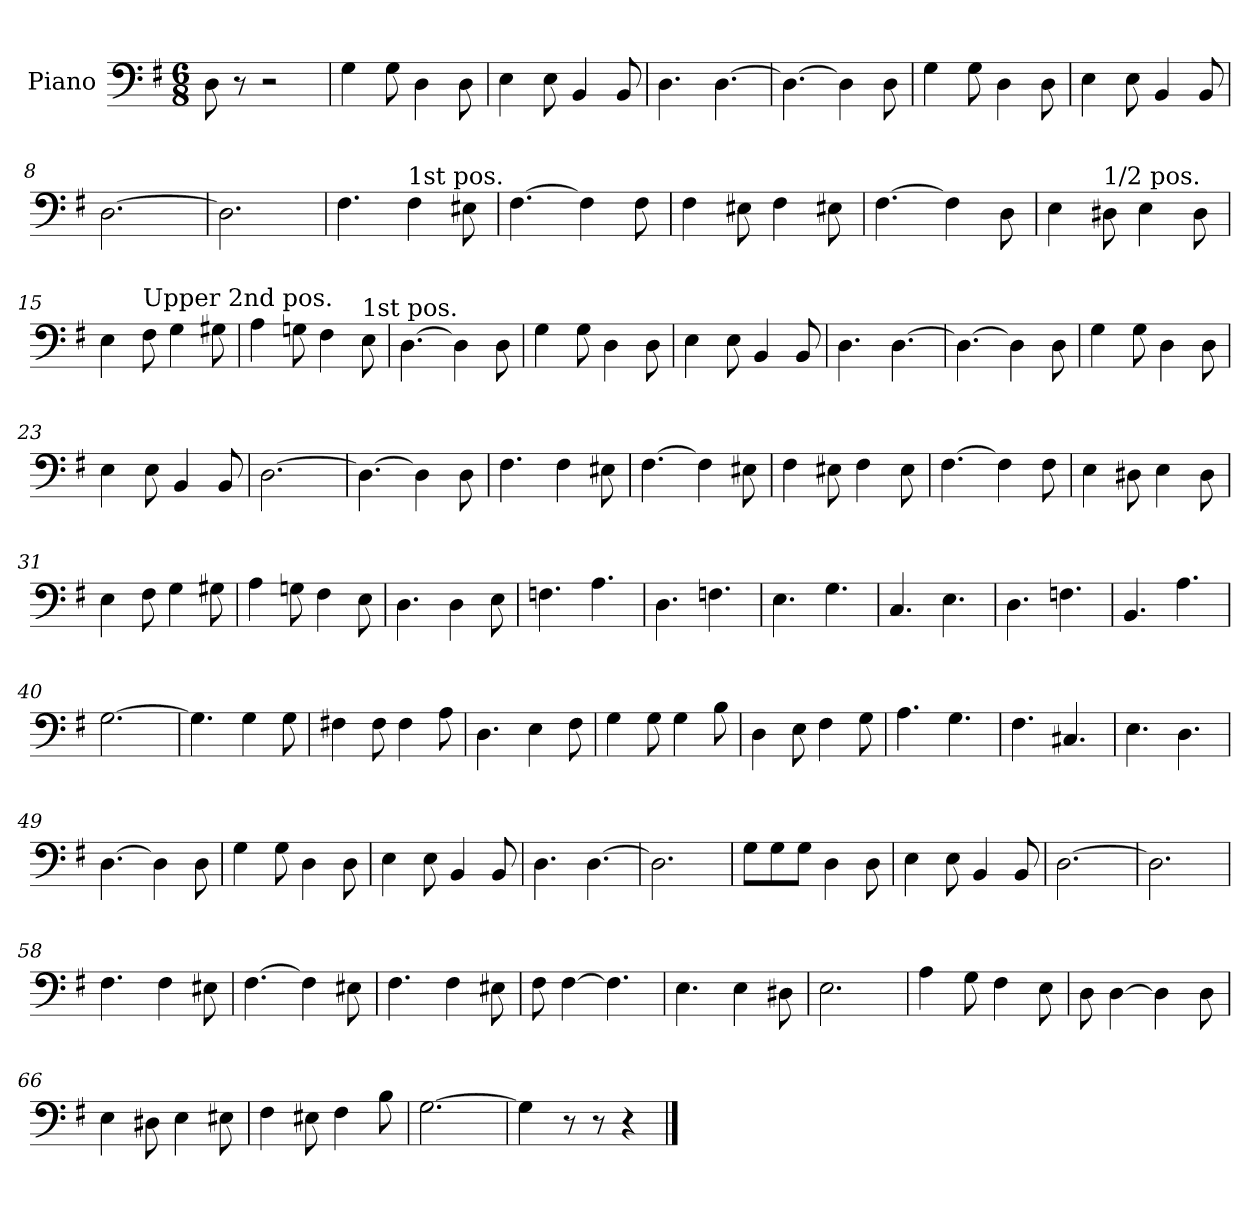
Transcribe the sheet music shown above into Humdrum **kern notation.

**kern
*part1
*staff1
*I"Piano
*I'Pno.
*clefF4
*k[f#]
*M6/8
=1
8D\
8r
2r
=2
4G\
8G\
4D\
8D\
=3
4E\
8E\
4BB/
8BB/
=4
4.D\
[4.D\
=5
4.D\_
4D\]
8D\
=6
4G\
8G\
4D\
8D\
=7
4E\
8E\
4BB/
8BB/
=8
[2.D\
=9
2.D\]
=10
4.F#\
!LO:TX:a:t=1st pos.
4F#\
8E#X\
!!LO:LB:g=z
=11
[4.F#\
4F#\]
8F#\
=12
4F#\
8E#X\
4F#\
8E#X\
=13
[4.F#\
4F#\]
8D\
=14
4E\
!LO:TX:a:t=1/2 pos.
8D#X\
4E\
8D#\
=15
4E\
!LO:TX:a:t=Upper 2nd pos.
8F#\
4G\
8G#X\
=16
4A\
8Gn\
4F#\
!LO:TX:a:t=1st pos.
8E\
=17
[4.D\
4D\]
8D\
=18
4G\
8G\
4D\
8D\
!!LO:LB:g=z
=19
4E\
8E\
4BB/
8BB/
=20
4.D\
[4.D\
=21
4.D\_
4D\]
8D\
=22
4G\
8G\
4D\
8D\
=23
4E\
8E\
4BB/
8BB/
=24
[2.D\
=25
4.D\_
4D\]
8D\
=26
4.F#\
4F#\
8E#X\
=27
[4.F#\
4F#\]
8E#X\
!!LO:LB:g=z
=28
4F#\
8E#X\
4F#\
8E#\
=29
[4.F#\
4F#\]
8F#\
=30
4E\
8D#X\
4E\
8D#\
=31
4E\
8F#\
4G\
8G#X\
=32
4A\
8Gn\
4F#\
8E\
=33
4.D\
4D\
8E\
=34
4.Fn\
4.A\
=35
4.D\
4.Fn\
=36
4.E\
4.G\
!!LO:LB:g=z
=37
4.C/
4.E\
=38
4.D\
4.Fn\
=39
4.BB/
4.A\
=40
[2.G\
=41
4.G\]
4G\
8G\
=42
4F#X\
8F#\
4F#\
8A\
=43
4.D\
4E\
8F#\
=44
4G\
8G\
4G\
8B\
=45
4D\
8E\
4F#\
8G\
=46
4.A\
4.G\
!!LO:LB:g=z
=47
4.F#\
4.C#X/
=48
4.E\
4.D\
=49
[4.D\
4D\]
8D\
=50
4G\
8G\
4D\
8D\
=51
4E\
8E\
4BB/
8BB/
=52
4.D\
[4.D\
=53
2.D\]
=54
8G\L
8G\
8G\J
4D\
8D\
=55
4E\
8E\
4BB/
8BB/
=56
[2.D\
!!LO:LB:g=z
=57
2.D\]
=58
4.F#\
4F#\
8E#X\
=59
[4.F#\
4F#\]
8E#X\
=60
4.F#\
4F#\
8E#X\
=61
8F#\
[4F#\
4.F#\]
=62
4.E\
4E\
8D#X\
=63
2.E\
=64
4A\
8G\
4F#\
8E\
=65
8D\
[4D\
4D\]
8D\
!!LO:LB:g=z
=66
4E\
8D#X\
4E\
8E#X\
=67
4F#\
8E#X\
4F#\
8B\
=68
[2.G\
=69
4G\]
8r
8r
4r
==
*-
